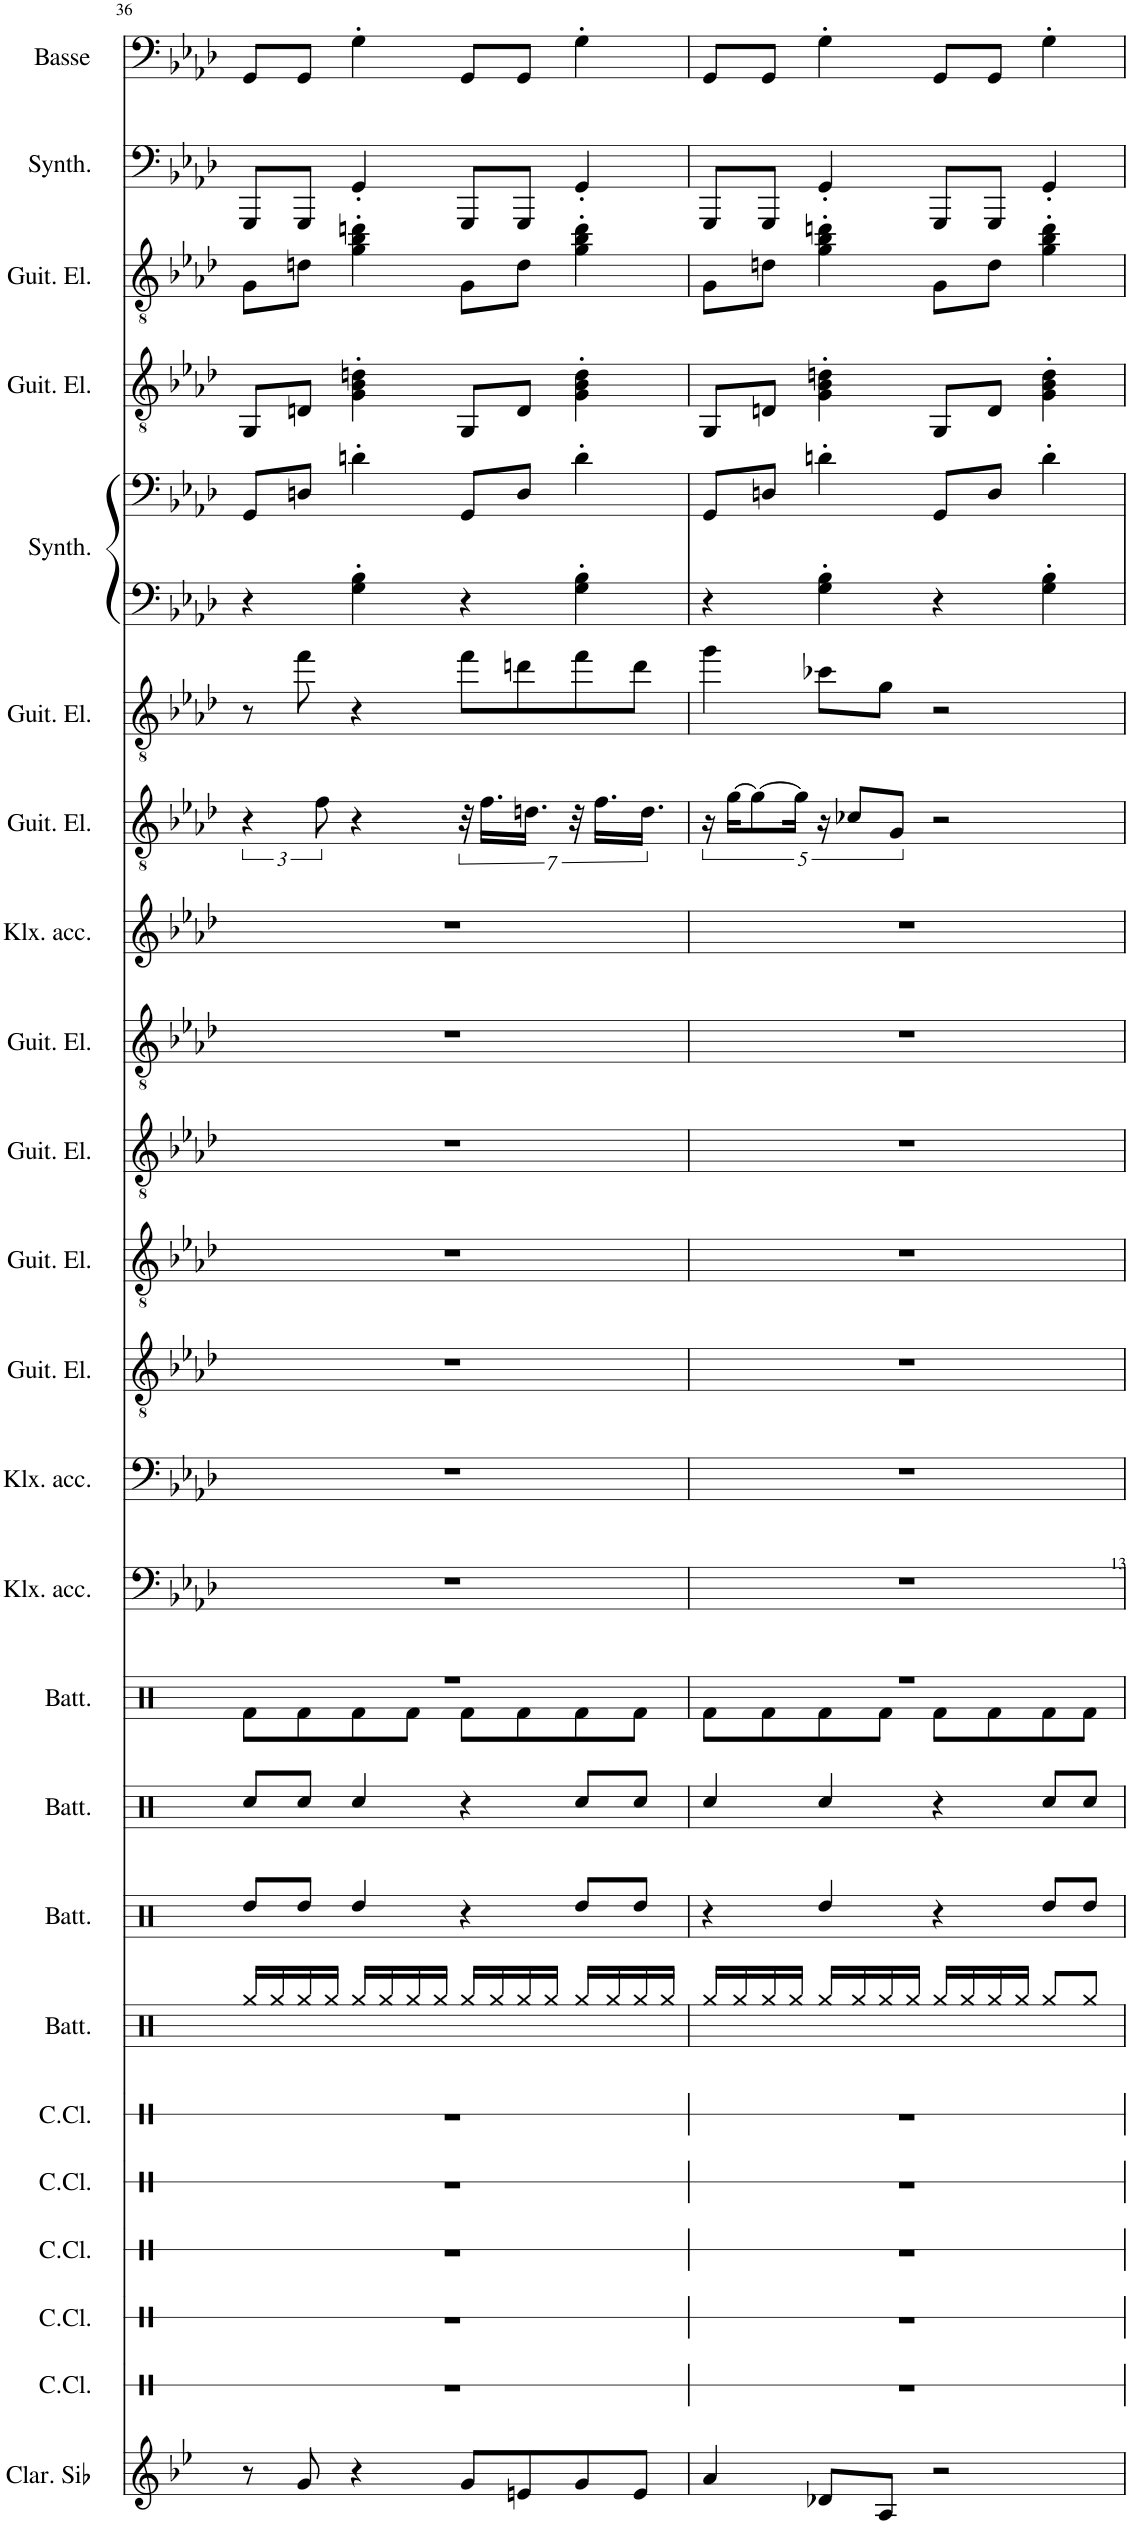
**kern	**kern	**kern	**kern	**kern	**kern	**kern	**kern	**kern	**kern	**kern	**kern	**kern	**kern	**kern	**kern	**kern	**kern	**kern	**kern	**kern	**kern	**kern	**kern	**kern
*part24	*part23	*part22	*part21	*part20	*part19	*part18	*part17	*part16	*part15	*part14	*part13	*part12	*part11	*part10	*part9	*part8	*part7	*part6	*part5	*part5	*part4	*part3	*part2	*part1
*staff25	*staff24	*staff23	*staff22	*staff21	*staff20	*staff19	*staff18	*staff17	*staff16	*staff15	*staff14	*staff13	*staff12	*staff11	*staff10	*staff9	*staff8	*staff7	*staff6	*staff5	*staff4	*staff3	*staff2	*staff1
*I"Clarinette en Sib	*I"Caisse claire	*I"Caisse claire	*I"Caisse claire	*I"Caisse claire	*I"Caisse claire	*I"Batterie	*I"Batterie	*I"Batterie	*I"Batterie	*I"Klaxon accordés.	*I"Klaxon accordés.	*I"Guitare électrique	*I"Guitare électrique	*I"Guitare électrique	*I"Guitare électrique	*I"Klaxon accordés.	*I"Guitare électrique	*I"Guitare électrique	*I"Synthétiseur de triangles	*	*I"Guitare électrique	*I"Guitare électrique	*I"Synthétiseur d'effets	*I"Basse acoustique
*I'Clar. Sib	*I'C.Cl.	*I'C.Cl.	*I'C.Cl.	*I'C.Cl.	*I'C.Cl.	*I'Batt.	*I'Batt.	*I'Batt.	*I'Batt.	*I'Klx. acc.	*I'Klx. acc.	*I'Guit. El.	*I'Guit. El.	*I'Guit. El.	*I'Guit. El.	*I'Klx. acc.	*I'Guit. El.	*I'Guit. El.	*I'Synth.	*	*I'Guit. El.	*I'Guit. El.	*I'Synth.	*I'Basse
!!LO:PB:g=z
*clefG2	*clefX	*clefX	*clefX	*clefX	*clefX	*clefX	*clefX	*clefX	*clefX	*clefF4	*clefF4	*clefGv2	*clefGv2	*clefGv2	*clefGv2	*clefG2	*clefGv2	*clefGv2	*clefF4	*clefF4	*clefGv2	*clefGv2	*clefF4	*clefF4
*Trd1c2	*	*	*	*	*	*	*	*	*	*	*	*	*	*	*	*	*	*	*	*	*	*	*	*Trd7c12
*k[b-e-]	*k[b-e-a-d-]	*k[b-e-a-d-]	*k[b-e-a-d-]	*k[b-e-a-d-]	*k[b-e-a-d-]	*k[]	*k[]	*k[]	*k[]	*k[b-e-a-d-]	*k[b-e-a-d-]	*k[b-e-a-d-]	*k[b-e-a-d-]	*k[b-e-a-d-]	*k[b-e-a-d-]	*k[b-e-a-d-]	*k[b-e-a-d-]	*k[b-e-a-d-]	*k[b-e-a-d-]	*k[b-e-a-d-]	*k[b-e-a-d-]	*k[b-e-a-d-]	*k[b-e-a-d-]	*k[b-e-a-d-]
*M4/4	*M4/4	*M4/4	*M4/4	*M4/4	*M4/4	*M4/4	*M4/4	*M4/4	*M4/4	*M4/4	*M4/4	*M4/4	*M4/4	*M4/4	*M4/4	*M4/4	*M4/4	*M4/4	*M4/4	*M4/4	*M4/4	*M4/4	*M4/4	*M4/4
=36	=36	=36	=36	=36	=36	=36	=36	=36	=36	=36	=36	=36	=36	=36	=36	=36	=36	=36	=36	=36	=36	=36	=36	=36
*	*	*	*	*	*	*	*	*	*^	*	*	*	*	*	*	*	*	*	*	*	*	*	*	*
8r	1r	1r	1r	1r	1r	16Rgg/LL	8Rdd/L	8Rcc/L	1r	8Rf\L	1r	1r	1r	1r	1r	1r	1r	6r	8r	4r	8GG/L	8GG/L	8G\L	8GGG/L	8GG/L
.	.	.	.	.	.	16Rgg/	.	.	.	.	.	.	.	.	.	.	.	.	.	.	.	.	.	.	.
8g/	.	.	.	.	.	16Rgg/	8Rdd/J	8Rcc/J	.	8Rf\	.	.	.	.	.	.	.	.	8ff\	.	8Dn/J	8Dn/J	8dn\J	8GGG/J	8GG/J
.	.	.	.	.	.	.	.	.	.	.	.	.	.	.	.	.	.	12f\	.	.	.	.	.	.	.
.	.	.	.	.	.	16Rgg/JJ	.	.	.	.	.	.	.	.	.	.	.	.	.	.	.	.	.	.	.
4r	.	.	.	.	.	16Rgg/LL	4Rdd/	4Rcc/	.	8Rf\	.	.	.	.	.	.	.	4r	4r	4G\' 4B-\'	4dn'\	4G\' 4B-\' 4dn\'	4g\' 4b-\' 4ddn\'	4GG'/	4G'\
.	.	.	.	.	.	16Rgg/	.	.	.	.	.	.	.	.	.	.	.	.	.	.	.	.	.	.	.
.	.	.	.	.	.	16Rgg/	.	.	.	8Rf\J	.	.	.	.	.	.	.	.	.	.	.	.	.	.	.
.	.	.	.	.	.	16Rgg/JJ	.	.	.	.	.	.	.	.	.	.	.	.	.	.	.	.	.	.	.
8g/L	.	.	.	.	.	16Rgg/LL	4r	4r	.	8Rf\L	.	.	.	.	.	.	.	28r	8ff\L	4r	8GG/L	8GG/L	8G\L	8GGG/L	8GG/L
.	.	.	.	.	.	.	.	.	.	.	.	.	.	.	.	.	.	14.f\LL	.	.	.	.	.	.	.
.	.	.	.	.	.	16Rgg/	.	.	.	.	.	.	.	.	.	.	.	.	.	.	.	.	.	.	.
8en/	.	.	.	.	.	16Rgg/	.	.	.	8Rf\	.	.	.	.	.	.	.	.	8ddn\	.	8D/J	8D/J	8d\J	8GGG/J	8GG/J
.	.	.	.	.	.	.	.	.	.	.	.	.	.	.	.	.	.	14.dn\JJ	.	.	.	.	.	.	.
.	.	.	.	.	.	16Rgg/JJ	.	.	.	.	.	.	.	.	.	.	.	.	.	.	.	.	.	.	.
8g/	.	.	.	.	.	16Rgg/LL	8Rdd/L	8Rcc/L	.	8Rf\	.	.	.	.	.	.	.	28r	8ff\	4G\' 4B-\'	4d'\	4G\' 4B-\' 4d\'	4g\' 4b-\' 4dd\'	4GG'/	4G'\
.	.	.	.	.	.	.	.	.	.	.	.	.	.	.	.	.	.	14.f\LL	.	.	.	.	.	.	.
.	.	.	.	.	.	16Rgg/	.	.	.	.	.	.	.	.	.	.	.	.	.	.	.	.	.	.	.
8e/J	.	.	.	.	.	16Rgg/	8Rdd/J	8Rcc/J	.	8Rf\J	.	.	.	.	.	.	.	.	8dd\J	.	.	.	.	.	.
.	.	.	.	.	.	.	.	.	.	.	.	.	.	.	.	.	.	14.d\JJ	.	.	.	.	.	.	.
.	.	.	.	.	.	16Rgg/JJ	.	.	.	.	.	.	.	.	.	.	.	.	.	.	.	.	.	.	.
=37	=37	=37	=37	=37	=37	=37	=37	=37	=37	=37	=37	=37	=37	=37	=37	=37	=37	=37	=37	=37	=37	=37	=37	=37	=37
4a/	1r	1r	1r	1r	1r	16Rgg/LL	4r	4Rcc/	1r	8Rf\L	1r	1r	1r	1r	1r	1r	1r	20r	4gg\	4r	8GG/L	8GG/L	8G\L	8GGG/L	8GG/L
.	.	.	.	.	.	.	.	.	.	.	.	.	.	.	.	.	.	[20g\KL	.	.	.	.	.	.	.
.	.	.	.	.	.	16Rgg/	.	.	.	.	.	.	.	.	.	.	.	.	.	.	.	.	.	.	.
.	.	.	.	.	.	.	.	.	.	.	.	.	.	.	.	.	.	10g\_	.	.	.	.	.	.	.
.	.	.	.	.	.	16Rgg/	.	.	.	8Rf\	.	.	.	.	.	.	.	.	.	.	8Dn/J	8Dn/J	8dn\J	8GGG/J	8GG/J
.	.	.	.	.	.	16Rgg/JJ	.	.	.	.	.	.	.	.	.	.	.	.	.	.	.	.	.	.	.
.	.	.	.	.	.	.	.	.	.	.	.	.	.	.	.	.	.	20g\Jk]	.	.	.	.	.	.	.
8d-X/L	.	.	.	.	.	16Rgg/LL	4Rdd/	4Rcc/	.	8Rf\	.	.	.	.	.	.	.	20r	8cc-X\L	4G\' 4B-\'	4dn'\	4G\' 4B-\' 4dn\'	4g\' 4b-\' 4ddn\'	4GG'/	4G'\
.	.	.	.	.	.	.	.	.	.	.	.	.	.	.	.	.	.	10c-X/L	.	.	.	.	.	.	.
.	.	.	.	.	.	16Rgg/	.	.	.	.	.	.	.	.	.	.	.	.	.	.	.	.	.	.	.
8A/J	.	.	.	.	.	16Rgg/	.	.	.	8Rf\J	.	.	.	.	.	.	.	.	8g\J	.	.	.	.	.	.
.	.	.	.	.	.	.	.	.	.	.	.	.	.	.	.	.	.	10G/J	.	.	.	.	.	.	.
.	.	.	.	.	.	16Rgg/JJ	.	.	.	.	.	.	.	.	.	.	.	.	.	.	.	.	.	.	.
2r	.	.	.	.	.	16Rgg/LL	4r	4r	.	8Rf\L	.	.	.	.	.	.	.	2r	2r	4r	8GG/L	8GG/L	8G\L	8GGG/L	8GG/L
.	.	.	.	.	.	16Rgg/	.	.	.	.	.	.	.	.	.	.	.	.	.	.	.	.	.	.	.
.	.	.	.	.	.	16Rgg/	.	.	.	8Rf\	.	.	.	.	.	.	.	.	.	.	8D/J	8D/J	8d\J	8GGG/J	8GG/J
.	.	.	.	.	.	16Rgg/JJ	.	.	.	.	.	.	.	.	.	.	.	.	.	.	.	.	.	.	.
.	.	.	.	.	.	8Rgg/L	8Rdd/L	8Rcc/L	.	8Rf\	.	.	.	.	.	.	.	.	.	4G\' 4B-\'	4d'\	4G\' 4B-\' 4d\'	4g\' 4b-\' 4dd\'	4GG'/	4G'\
.	.	.	.	.	.	8Rgg/J	8Rdd/J	8Rcc/J	.	8Rf\J	.	.	.	.	.	.	.	.	.	.	.	.	.	.	.
*	*	*	*	*	*	*	*	*	*v	*v	*	*	*	*	*	*	*	*	*	*	*	*	*	*	*
=	=	=	=	=	=	=	=	=	=	=	=	=	=	=	=	=	=	=	=	=	=	=	=	=
*-	*-	*-	*-	*-	*-	*-	*-	*-	*-	*-	*-	*-	*-	*-	*-	*-	*-	*-	*-	*-	*-	*-	*-	*-
